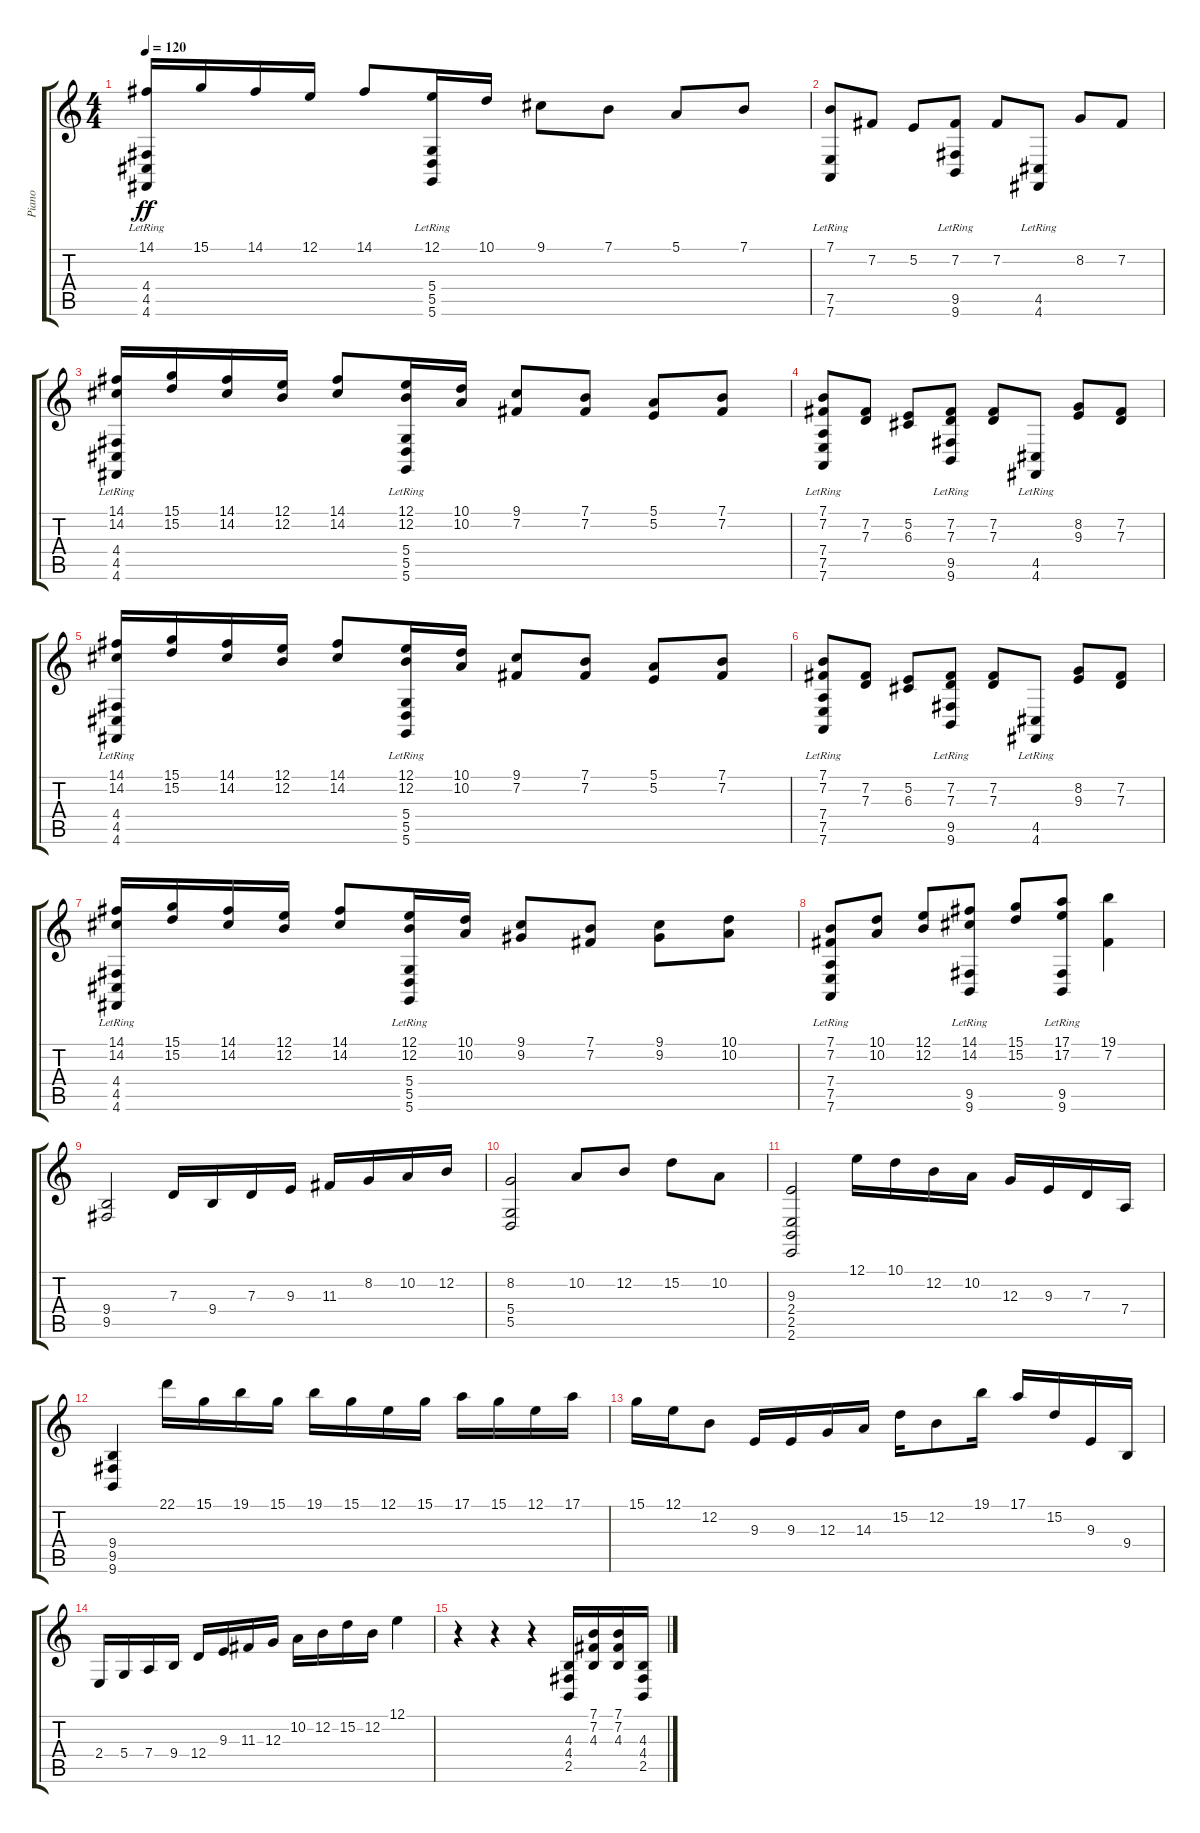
\track ("Piano" "Piano") {instrument acousticgrandpiano}
\staff {score tabs}
\tuning (E4 B3 G3 D3 A2 D2) {hide}
\ts (4 4)
\tempo 120
\clef g2
\ks c
(14.1 4.4{lr} 4.5{lr} 4.6{lr}).16{dy ff} 15.1.16 14.1.16 12.1.16 14.1.8 (12.1 5.4{lr} 5.5{lr} 5.6{lr}).16 10.1.16 9.1.8 7.1.8 5.1.8 7.1.8 |
(7.1 7.5{lr} 7.6{lr}).8 7.2.8 5.2.8 (7.2 9.5{lr} 9.6{lr}).8 7.2.8 (4.5{lr} 4.6{lr}).8 8.2.8 7.2.8 |
(14.1 14.2 4.4{lr} 4.5{lr} 4.6{lr}).16 (15.1 15.2).16 (14.1 14.2).16 (12.1 12.2).16 (14.1 14.2).8 (12.1 12.2 5.4{lr} 5.5{lr} 5.6{lr}).16 (10.1 10.2).16 (9.1 7.2).8 (7.1 7.2).8 (5.1 5.2).8 (7.1 7.2).8 |
(7.1 7.2 7.4{lr} 7.5{lr} 7.6{lr}).8 (7.2 7.3).8 (5.2 6.3).8 (7.2 7.3 9.5{lr} 9.6{lr}).8 (7.2 7.3).8 (4.5{lr} 4.6{lr}).8 (8.2 9.3).8 (7.2 7.3).8 |
(14.1 14.2 4.4{lr} 4.5{lr} 4.6{lr}).16 (15.1 15.2).16 (14.1 14.2).16 (12.1 12.2).16 (14.1 14.2).8 (12.1 12.2 5.4{lr} 5.5{lr} 5.6{lr}).16 (10.1 10.2).16 (9.1 7.2).8 (7.1 7.2).8 (5.1 5.2).8 (7.1 7.2).8 |
(7.1 7.2 7.4{lr} 7.5{lr} 7.6{lr}).8 (7.2 7.3).8 (5.2 6.3).8 (7.2 7.3 9.5{lr} 9.6{lr}).8 (7.2 7.3).8 (4.5{lr} 4.6{lr}).8 (8.2 9.3).8 (7.2 7.3).8 |
(14.1 14.2 4.4{lr} 4.5{lr} 4.6{lr}).16 (15.1 15.2).16 (14.1 14.2).16 (12.1 12.2).16 (14.1 14.2).8 (12.1 12.2 5.4{lr} 5.5{lr} 5.6{lr}).16 (10.1 10.2).16 (9.1 9.2).8 (7.1 7.2).8 (9.1 9.2).8 (10.1 10.2).8 |
(7.1 7.2 7.4{lr} 7.5{lr} 7.6{lr}).8 (10.1 10.2).8 (12.1 12.2).8 (14.1 14.2 9.5{lr} 9.6{lr}).8 (15.1 15.2).8 (17.1 17.2 9.5{lr} 9.6{lr}).8 (19.1 7.2).4 |
(9.4 9.5).2 7.3.16 9.4.16 7.3.16 9.3.16 11.3.16 8.2.16 10.2.16 12.2.16 |
(8.2 5.4 5.5).2 10.2.8 12.2.8 15.2.8 10.2.8 |
(9.3 2.4 2.5 2.6).2 12.1.16 10.1.16 12.2.16 10.2.16 12.3.16 9.3.16 7.3.16 7.4.16 |
(9.4 9.5 9.6).4 22.1.16 15.1.16 19.1.16 15.1.16 19.1.16 15.1.16 12.1.16 15.1.16 17.1.16 15.1.16 12.1.16 17.1.16 |
15.1.16 12.1.16 12.2.8 9.3.16 9.3.16 12.3.16 14.3.16 15.2.16 12.2.8 19.1.16 17.1.16 15.2.16 9.3.16 9.4.16 |
2.4.16 5.4.16 7.4.16 9.4.16 12.4.16 9.3.16 11.3.16 12.3.16 10.2.16 12.2.16 15.2.16 12.2.16 12.1.4 |
r.4 r.4 r.4 (4.3 4.4 2.5).16 (7.1 7.2 4.3).16 (7.1 7.2 4.3).16 (4.3 4.4 2.5).16
